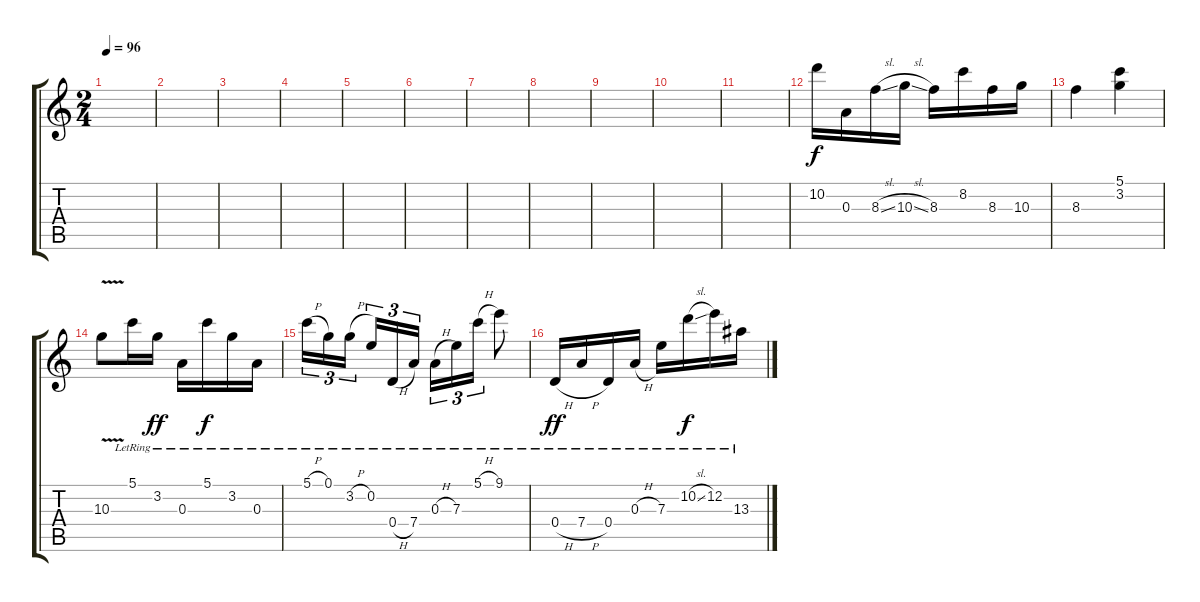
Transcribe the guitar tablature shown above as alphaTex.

\track "" {instrument distortionguitar}
\staff {score tabs}
\tuning (G4 E4 A3 D3 G2 C2) {hide}
\ts (2 4)
\tempo 96
\clef g2
\ks c
|
|
|
|
|
|
|
|
|
|
|
10.2.16{instrument electricguitarjazz} 0.3.16 8.3{sl}.16 10.3{sl}.16 8.3.16 8.2.16 8.3.16 10.3.16 |
8.3.4 (5.1 3.2).4 |
10.3{v}.8 5.1{lr}.16 3.2{lr}.16{dy ff} 0.3{lr}.16 5.1{lr}.16{dy f} 3.2{lr}.16 0.3{lr}.16 |
5.1{h lr}.16{tu (3 2)} 0.1{lr}.16{tu (3 2)} 3.2{h lr}.16{tu (3 2) beam splitsecondary} 0.2{lr}.16{tu (3 2)} 0.4{h lr}.16{tu (3 2)} 7.4{lr}.16{tu (3 2)} 0.3{h lr}.16{tu (3 2)} 7.3{lr}.16{tu (3 2)} 5.1{h lr}.16{tu (3 2)} 9.1{lr}.8 |
0.4{h lr}.16{dy ff} 7.4{h lr}.16 0.4{lr}.16 0.3{h lr}.16 7.3{lr}.16 10.2{sl lr}.16{dy f} 12.2{lr}.16 13.3{lr}.16
